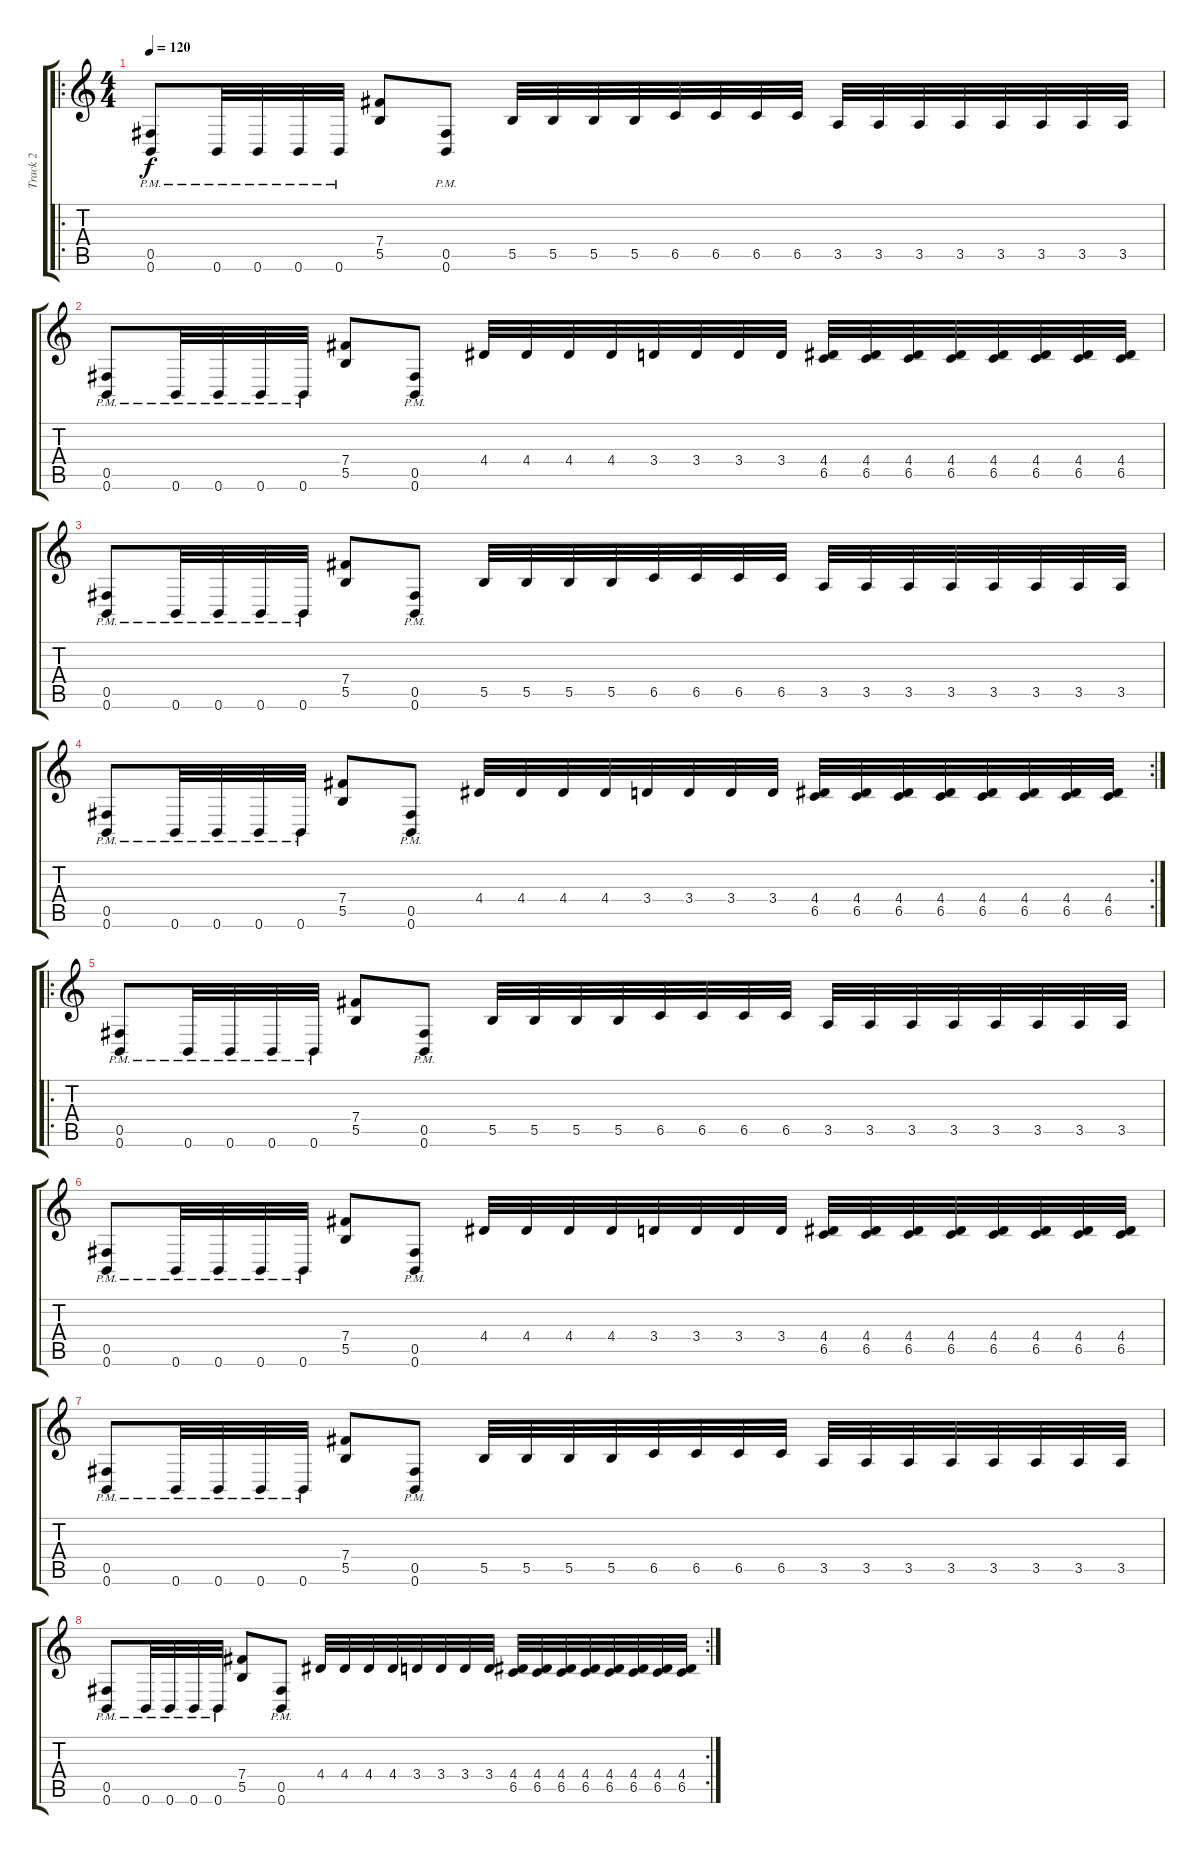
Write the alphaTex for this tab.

\track ("Track 2" "Track 2") {instrument distortionguitar}
\staff {score tabs}
\tuning (Db4 Ab3 E3 B2 Gb2 B1) {hide}
\ro
\ts (4 4)
\tempo 120
\clef g2
\ks c
(0.5{pm} 0.6{pm}).8{dy f} 0.6{pm}.32 0.6{pm}.32 0.6{pm}.32 0.6{pm}.32 (7.4 5.5).8 (0.5{pm} 0.6{pm}).8 5.5.32 5.5.32 5.5.32 5.5.32 6.5.32 6.5.32 6.5.32 6.5.32 3.5.32 3.5.32 3.5.32 3.5.32 3.5.32 3.5.32 3.5.32 3.5.32 |
(0.5{pm} 0.6{pm}).8 0.6{pm}.32 0.6{pm}.32 0.6{pm}.32 0.6{pm}.32 (7.4 5.5).8 (0.5{pm} 0.6{pm}).8 4.4.32 4.4.32 4.4.32 4.4.32 3.4.32 3.4.32 3.4.32 3.4.32 (4.4 6.5).32 (4.4 6.5).32 (4.4 6.5).32 (4.4 6.5).32 (4.4 6.5).32 (4.4 6.5).32 (4.4 6.5).32 (4.4 6.5).32 |
(0.5{pm} 0.6{pm}).8 0.6{pm}.32 0.6{pm}.32 0.6{pm}.32 0.6{pm}.32 (7.4 5.5).8 (0.5{pm} 0.6{pm}).8 5.5.32 5.5.32 5.5.32 5.5.32 6.5.32 6.5.32 6.5.32 6.5.32 3.5.32 3.5.32 3.5.32 3.5.32 3.5.32 3.5.32 3.5.32 3.5.32 |
\rc 2
(0.5{pm} 0.6{pm}).8 0.6{pm}.32 0.6{pm}.32 0.6{pm}.32 0.6{pm}.32 (7.4 5.5).8 (0.5{pm} 0.6{pm}).8 4.4.32 4.4.32 4.4.32 4.4.32 3.4.32 3.4.32 3.4.32 3.4.32 (4.4 6.5).32 (4.4 6.5).32 (4.4 6.5).32 (4.4 6.5).32 (4.4 6.5).32 (4.4 6.5).32 (4.4 6.5).32 (4.4 6.5).32 |
\ro
(0.5{pm} 0.6{pm}).8 0.6{pm}.32 0.6{pm}.32 0.6{pm}.32 0.6{pm}.32 (7.4 5.5).8 (0.5{pm} 0.6{pm}).8 5.5.32 5.5.32 5.5.32 5.5.32 6.5.32 6.5.32 6.5.32 6.5.32 3.5.32 3.5.32 3.5.32 3.5.32 3.5.32 3.5.32 3.5.32 3.5.32 |
(0.5{pm} 0.6{pm}).8 0.6{pm}.32 0.6{pm}.32 0.6{pm}.32 0.6{pm}.32 (7.4 5.5).8 (0.5{pm} 0.6{pm}).8 4.4.32 4.4.32 4.4.32 4.4.32 3.4.32 3.4.32 3.4.32 3.4.32 (4.4 6.5).32 (4.4 6.5).32 (4.4 6.5).32 (4.4 6.5).32 (4.4 6.5).32 (4.4 6.5).32 (4.4 6.5).32 (4.4 6.5).32 |
(0.5{pm} 0.6{pm}).8 0.6{pm}.32 0.6{pm}.32 0.6{pm}.32 0.6{pm}.32 (7.4 5.5).8 (0.5{pm} 0.6{pm}).8 5.5.32 5.5.32 5.5.32 5.5.32 6.5.32 6.5.32 6.5.32 6.5.32 3.5.32 3.5.32 3.5.32 3.5.32 3.5.32 3.5.32 3.5.32 3.5.32 |
\rc 2
(0.5{pm} 0.6{pm}).8 0.6{pm}.32 0.6{pm}.32 0.6{pm}.32 0.6{pm}.32 (7.4 5.5).8 (0.5{pm} 0.6{pm}).8 4.4.32 4.4.32 4.4.32 4.4.32 3.4.32 3.4.32 3.4.32 3.4.32 (4.4 6.5).32 (4.4 6.5).32 (4.4 6.5).32 (4.4 6.5).32 (4.4 6.5).32 (4.4 6.5).32 (4.4 6.5).32 (4.4 6.5).32
